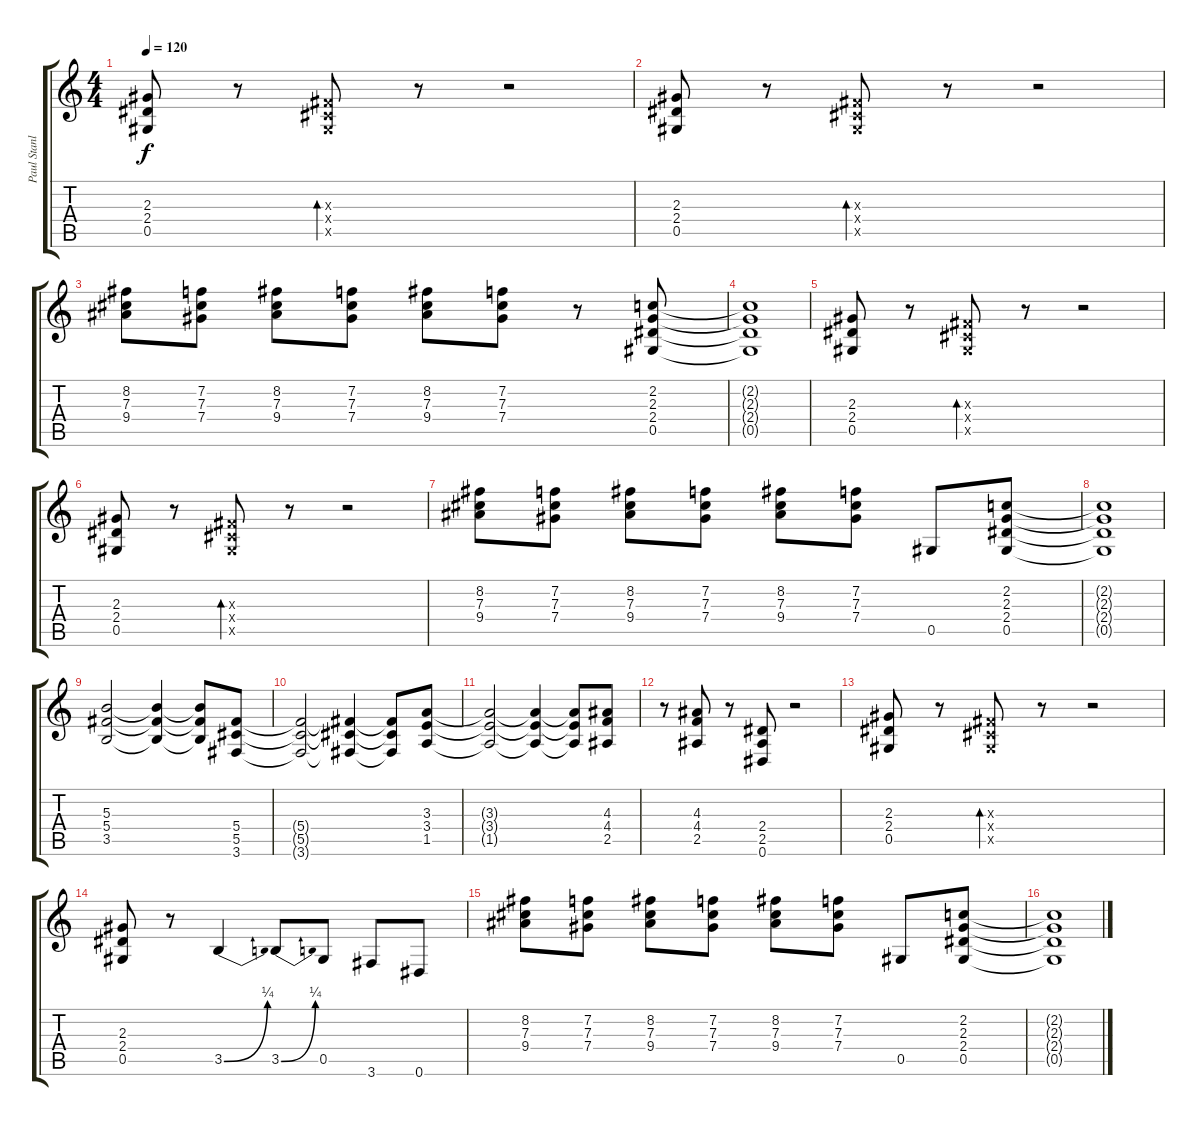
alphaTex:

\track ("Paul Stanley" "Paul Stanl") {instrument distortionguitar}
\staff {score tabs}
\tuning (Eb4 Bb3 Gb3 Db3 Ab2 Eb2) {hide}
\ts (4 4)
\tempo 120
\clef g2
\ks c
(2.3 2.4 0.5).8{dy f} r.8 (0.3{x} 0.4{x} 0.5{x}).8{bd 240} r.8 r.2 |
(2.3 2.4 0.5).8 r.8 (0.3{x} 0.4{x} 0.5{x}).8{bd 240} r.8 r.2 |
(8.2 7.3 9.4).8 (7.2 7.3 7.4).8 (8.2 7.3 9.4).8 (7.2 7.3 7.4).8 (8.2 7.3 9.4).8 (7.2 7.3 7.4).8 r.8 (2.2 2.3 2.4 0.5).8 |
(2.2{t} 2.3{t} 2.4{t} 0.5{t}).1 |
(2.3 2.4 0.5).8 r.8 (0.3{x} 0.4{x} 0.5{x}).8{bd 240} r.8 r.2 |
(2.3 2.4 0.5).8 r.8 (0.3{x} 0.4{x} 0.5{x}).8{bd 240} r.8 r.2 |
(8.2 7.3 9.4).8 (7.2 7.3 7.4).8 (8.2 7.3 9.4).8 (7.2 7.3 7.4).8 (8.2 7.3 9.4).8 (7.2 7.3 7.4).8 0.5.8 (2.2 2.3 2.4 0.5).8 |
(2.2{t} 2.3{t} 2.4{t} 0.5{t}).1 |
(5.3 5.4 3.5).2 (5.3{t} 5.4{t} 3.5{t}).4 (5.3{t} 5.4{t} 3.5{t}).8 (5.4 5.5 3.6).8 |
(5.4{t} 5.5{t} 3.6{t}).2 (5.4{t} 5.5{t} 3.6{t}).4 (5.4{t} 5.5{t} 3.6{t}).8 (3.3 3.4 1.5).8 |
(3.3{t} 3.4{t} 1.5{t}).2 (3.3{t} 3.4{t} 1.5{t}).4 (3.3{t} 3.4{t} 1.5{t}).8 (4.3 4.4 2.5).8 |
r.8 (4.3 4.4 2.5).8 r.8 (2.4 2.5 0.6).8 r.2 |
(2.3 2.4 0.5).8 r.8 (0.3{x} 0.4{x} 0.5{x}).8{bd 240} r.8 r.2 |
(2.3 2.4 0.5).8 r.8 3.5{be (bend 0 0 60 1)}.4 3.5{be (bend 0 0 60 1)}.8 0.5.8 3.6.8 0.6.8 |
(8.2 7.3 9.4).8 (7.2 7.3 7.4).8 (8.2 7.3 9.4).8 (7.2 7.3 7.4).8 (8.2 7.3 9.4).8 (7.2 7.3 7.4).8 0.5.8 (2.2 2.3 2.4 0.5).8 |
(2.2{t} 2.3{t} 2.4{t} 0.5{t}).1
